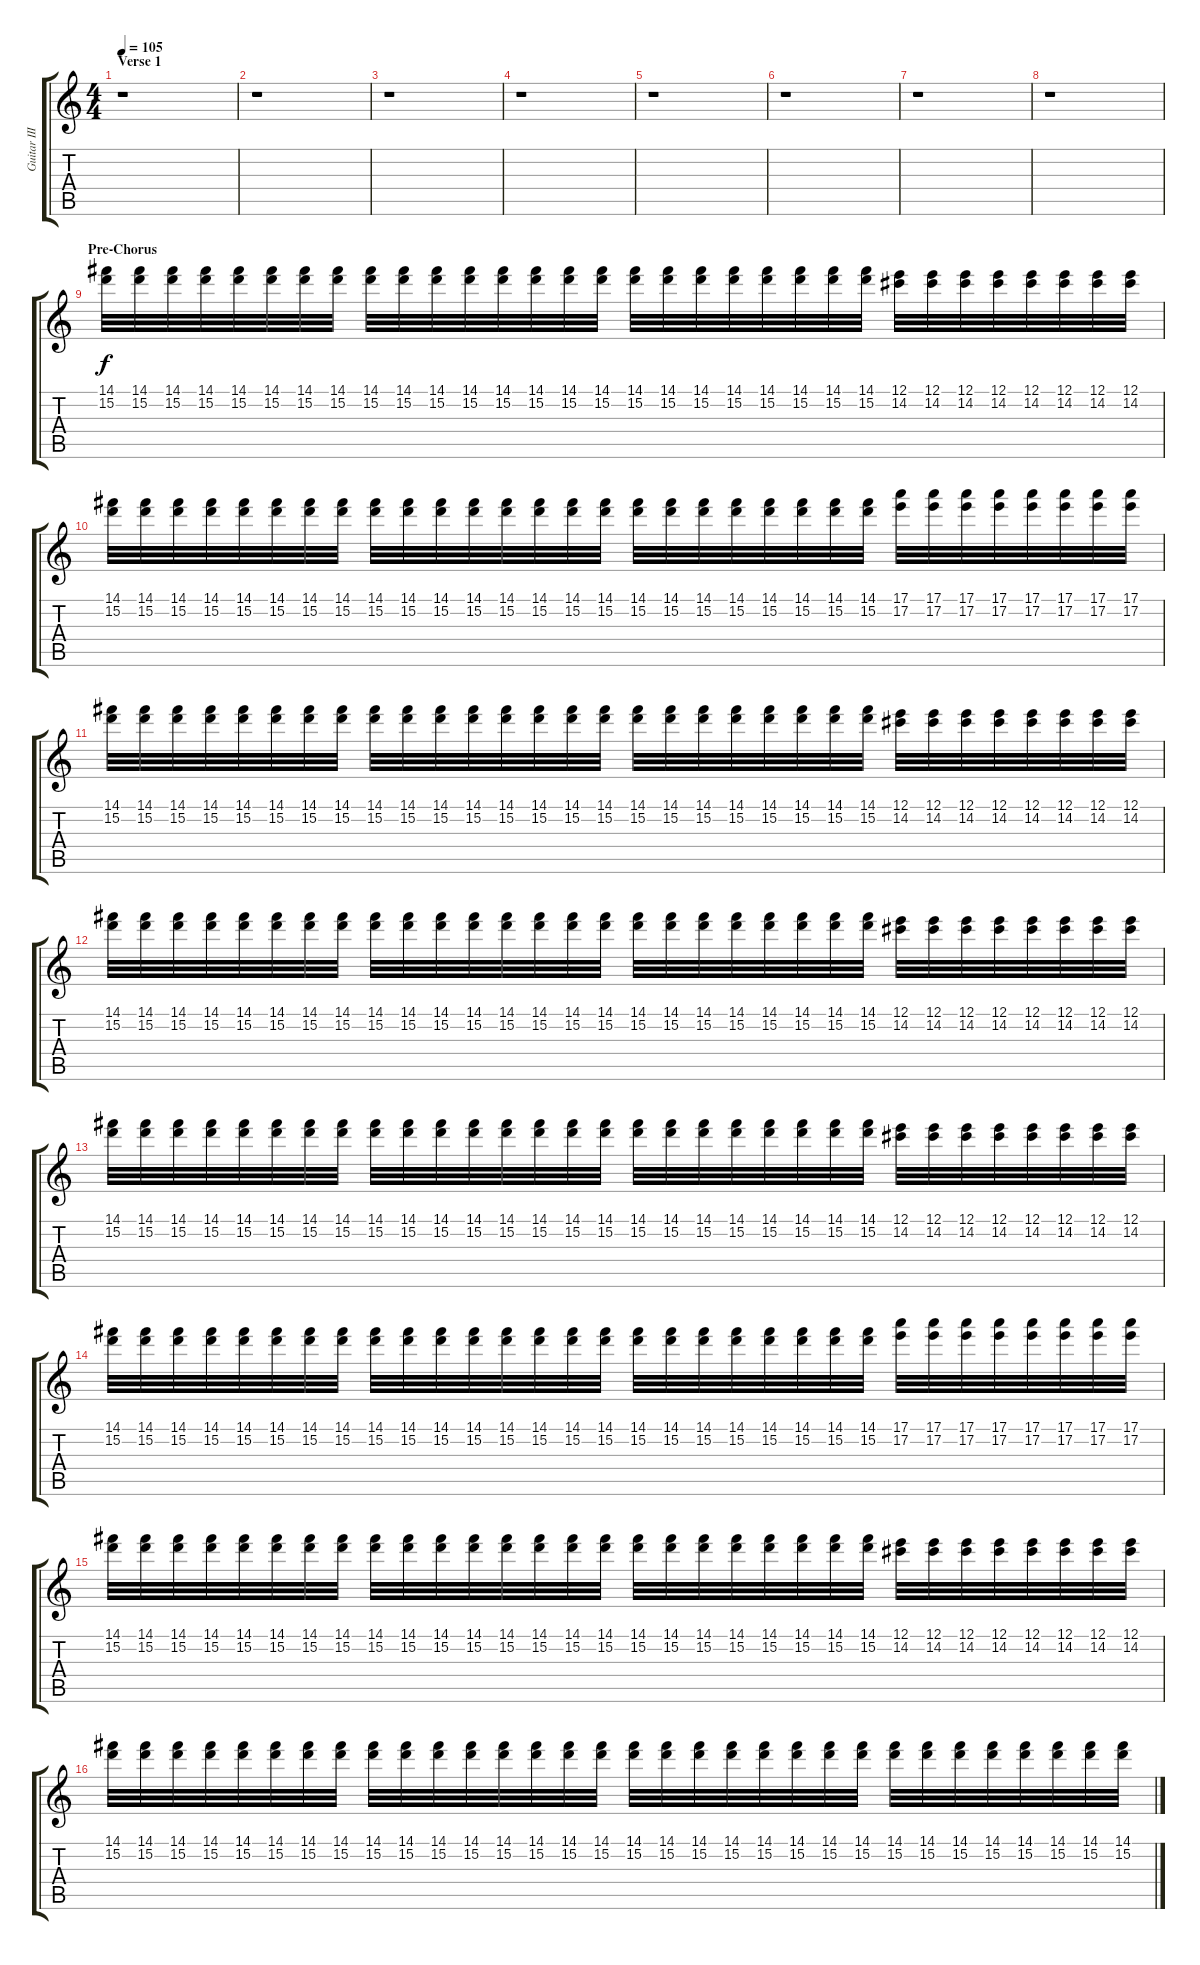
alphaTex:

\track ("Guitar III" "Guitar III") {instrument banjo}
\staff {score tabs}
\tuning (E4 B3 G3 D3 A2 E2) {hide}
\displaytranspose 12
\ts (4 4)
\section ("" "Verse 1")
\tempo 105
\clef g2
\ks c
r.1{dy f} |
r.1 |
r.1 |
r.1 |
r.1 |
r.1 |
r.1 |
r.1 |
\section ("" "Pre-Chorus")
(14.1 15.2).32 (14.1 15.2).32 (14.1 15.2).32 (14.1 15.2).32 (14.1 15.2).32 (14.1 15.2).32 (14.1 15.2).32 (14.1 15.2).32 (14.1 15.2).32 (14.1 15.2).32 (14.1 15.2).32 (14.1 15.2).32 (14.1 15.2).32 (14.1 15.2).32 (14.1 15.2).32 (14.1 15.2).32 (14.1 15.2).32 (14.1 15.2).32 (14.1 15.2).32 (14.1 15.2).32 (14.1 15.2).32 (14.1 15.2).32 (14.1 15.2).32 (14.1 15.2).32 (12.1 14.2).32 (12.1 14.2).32 (12.1 14.2).32 (12.1 14.2).32 (12.1 14.2).32 (12.1 14.2).32 (12.1 14.2).32 (12.1 14.2).32 |
(14.1 15.2).32 (14.1 15.2).32 (14.1 15.2).32 (14.1 15.2).32 (14.1 15.2).32 (14.1 15.2).32 (14.1 15.2).32 (14.1 15.2).32 (14.1 15.2).32 (14.1 15.2).32 (14.1 15.2).32 (14.1 15.2).32 (14.1 15.2).32 (14.1 15.2).32 (14.1 15.2).32 (14.1 15.2).32 (14.1 15.2).32 (14.1 15.2).32 (14.1 15.2).32 (14.1 15.2).32 (14.1 15.2).32 (14.1 15.2).32 (14.1 15.2).32 (14.1 15.2).32 (17.1 17.2).32 (17.1 17.2).32 (17.1 17.2).32 (17.1 17.2).32 (17.1 17.2).32 (17.1 17.2).32 (17.1 17.2).32 (17.1 17.2).32 |
(14.1 15.2).32 (14.1 15.2).32 (14.1 15.2).32 (14.1 15.2).32 (14.1 15.2).32 (14.1 15.2).32 (14.1 15.2).32 (14.1 15.2).32 (14.1 15.2).32 (14.1 15.2).32 (14.1 15.2).32 (14.1 15.2).32 (14.1 15.2).32 (14.1 15.2).32 (14.1 15.2).32 (14.1 15.2).32 (14.1 15.2).32 (14.1 15.2).32 (14.1 15.2).32 (14.1 15.2).32 (14.1 15.2).32 (14.1 15.2).32 (14.1 15.2).32 (14.1 15.2).32 (12.1 14.2).32 (12.1 14.2).32 (12.1 14.2).32 (12.1 14.2).32 (12.1 14.2).32 (12.1 14.2).32 (12.1 14.2).32 (12.1 14.2).32 |
(14.1 15.2).32 (14.1 15.2).32 (14.1 15.2).32 (14.1 15.2).32 (14.1 15.2).32 (14.1 15.2).32 (14.1 15.2).32 (14.1 15.2).32 (14.1 15.2).32 (14.1 15.2).32 (14.1 15.2).32 (14.1 15.2).32 (14.1 15.2).32 (14.1 15.2).32 (14.1 15.2).32 (14.1 15.2).32 (14.1 15.2).32 (14.1 15.2).32 (14.1 15.2).32 (14.1 15.2).32 (14.1 15.2).32 (14.1 15.2).32 (14.1 15.2).32 (14.1 15.2).32 (12.1 14.2).32 (12.1 14.2).32 (12.1 14.2).32 (12.1 14.2).32 (12.1 14.2).32 (12.1 14.2).32 (12.1 14.2).32 (12.1 14.2).32 |
(14.1 15.2).32 (14.1 15.2).32 (14.1 15.2).32 (14.1 15.2).32 (14.1 15.2).32 (14.1 15.2).32 (14.1 15.2).32 (14.1 15.2).32 (14.1 15.2).32 (14.1 15.2).32 (14.1 15.2).32 (14.1 15.2).32 (14.1 15.2).32 (14.1 15.2).32 (14.1 15.2).32 (14.1 15.2).32 (14.1 15.2).32 (14.1 15.2).32 (14.1 15.2).32 (14.1 15.2).32 (14.1 15.2).32 (14.1 15.2).32 (14.1 15.2).32 (14.1 15.2).32 (12.1 14.2).32 (12.1 14.2).32 (12.1 14.2).32 (12.1 14.2).32 (12.1 14.2).32 (12.1 14.2).32 (12.1 14.2).32 (12.1 14.2).32 |
(14.1 15.2).32 (14.1 15.2).32 (14.1 15.2).32 (14.1 15.2).32 (14.1 15.2).32 (14.1 15.2).32 (14.1 15.2).32 (14.1 15.2).32 (14.1 15.2).32 (14.1 15.2).32 (14.1 15.2).32 (14.1 15.2).32 (14.1 15.2).32 (14.1 15.2).32 (14.1 15.2).32 (14.1 15.2).32 (14.1 15.2).32 (14.1 15.2).32 (14.1 15.2).32 (14.1 15.2).32 (14.1 15.2).32 (14.1 15.2).32 (14.1 15.2).32 (14.1 15.2).32 (17.1 17.2).32 (17.1 17.2).32 (17.1 17.2).32 (17.1 17.2).32 (17.1 17.2).32 (17.1 17.2).32 (17.1 17.2).32 (17.1 17.2).32 |
(14.1 15.2).32 (14.1 15.2).32 (14.1 15.2).32 (14.1 15.2).32 (14.1 15.2).32 (14.1 15.2).32 (14.1 15.2).32 (14.1 15.2).32 (14.1 15.2).32 (14.1 15.2).32 (14.1 15.2).32 (14.1 15.2).32 (14.1 15.2).32 (14.1 15.2).32 (14.1 15.2).32 (14.1 15.2).32 (14.1 15.2).32 (14.1 15.2).32 (14.1 15.2).32 (14.1 15.2).32 (14.1 15.2).32 (14.1 15.2).32 (14.1 15.2).32 (14.1 15.2).32 (12.1 14.2).32 (12.1 14.2).32 (12.1 14.2).32 (12.1 14.2).32 (12.1 14.2).32 (12.1 14.2).32 (12.1 14.2).32 (12.1 14.2).32 |
(14.1 15.2).32 (14.1 15.2).32 (14.1 15.2).32 (14.1 15.2).32 (14.1 15.2).32 (14.1 15.2).32 (14.1 15.2).32 (14.1 15.2).32 (14.1 15.2).32 (14.1 15.2).32 (14.1 15.2).32 (14.1 15.2).32 (14.1 15.2).32 (14.1 15.2).32 (14.1 15.2).32 (14.1 15.2).32 (14.1 15.2).32 (14.1 15.2).32 (14.1 15.2).32 (14.1 15.2).32 (14.1 15.2).32 (14.1 15.2).32 (14.1 15.2).32 (14.1 15.2).32 (14.1 15.2).32 (14.1 15.2).32 (14.1 15.2).32 (14.1 15.2).32 (14.1 15.2).32 (14.1 15.2).32 (14.1 15.2).32 (14.1 15.2).32
